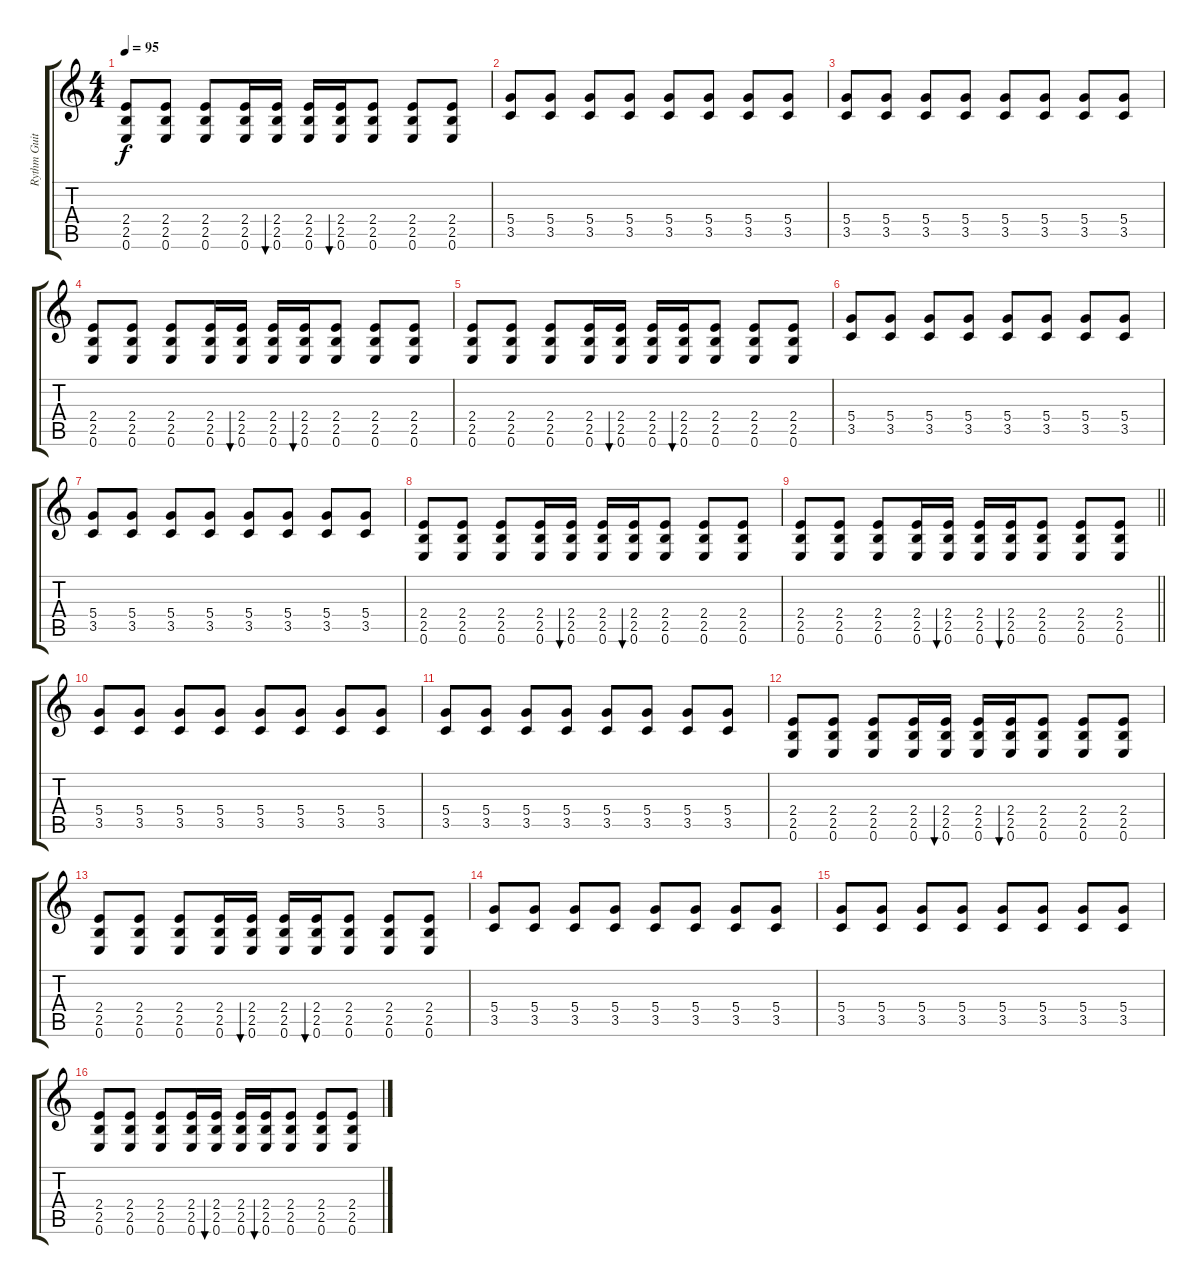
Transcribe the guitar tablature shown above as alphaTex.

\track ("Rythm Guitar" "Rythm Guit") {instrument electricguitarclean}
\staff {score tabs}
\tuning (E4 B3 G3 D3 A2 E2) {hide}
\ts (4 4)
\tempo 95
\clef g2
\ks c
(2.4 2.5 0.6).8{dy f} (2.4 2.5 0.6).8 (2.4 2.5 0.6).8 (2.4 2.5 0.6).16 (2.4 2.5 0.6).16{bu 120} (2.4 2.5 0.6).16 (2.4 2.5 0.6).16{bu 120} (2.4 2.5 0.6).8 (2.4 2.5 0.6).8 (2.4 2.5 0.6).8 |
(5.4 3.5).8 (5.4 3.5).8 (5.4 3.5).8 (5.4 3.5).8 (5.4 3.5).8 (5.4 3.5).8 (5.4 3.5).8 (5.4 3.5).8 |
(5.4 3.5).8 (5.4 3.5).8 (5.4 3.5).8 (5.4 3.5).8 (5.4 3.5).8 (5.4 3.5).8 (5.4 3.5).8 (5.4 3.5).8 |
(2.4 2.5 0.6).8 (2.4 2.5 0.6).8 (2.4 2.5 0.6).8 (2.4 2.5 0.6).16 (2.4 2.5 0.6).16{bu 120} (2.4 2.5 0.6).16 (2.4 2.5 0.6).16{bu 120} (2.4 2.5 0.6).8 (2.4 2.5 0.6).8 (2.4 2.5 0.6).8 |
(2.4 2.5 0.6).8 (2.4 2.5 0.6).8 (2.4 2.5 0.6).8 (2.4 2.5 0.6).16 (2.4 2.5 0.6).16{bu 120} (2.4 2.5 0.6).16 (2.4 2.5 0.6).16{bu 120} (2.4 2.5 0.6).8 (2.4 2.5 0.6).8 (2.4 2.5 0.6).8 |
(5.4 3.5).8 (5.4 3.5).8 (5.4 3.5).8 (5.4 3.5).8 (5.4 3.5).8 (5.4 3.5).8 (5.4 3.5).8 (5.4 3.5).8 |
(5.4 3.5).8 (5.4 3.5).8 (5.4 3.5).8 (5.4 3.5).8 (5.4 3.5).8 (5.4 3.5).8 (5.4 3.5).8 (5.4 3.5).8 |
(2.4 2.5 0.6).8 (2.4 2.5 0.6).8 (2.4 2.5 0.6).8 (2.4 2.5 0.6).16 (2.4 2.5 0.6).16{bu 120} (2.4 2.5 0.6).16 (2.4 2.5 0.6).16{bu 120} (2.4 2.5 0.6).8 (2.4 2.5 0.6).8 (2.4 2.5 0.6).8 |
\barLineRight lightlight
(2.4 2.5 0.6).8 (2.4 2.5 0.6).8 (2.4 2.5 0.6).8 (2.4 2.5 0.6).16 (2.4 2.5 0.6).16{bu 120} (2.4 2.5 0.6).16 (2.4 2.5 0.6).16{bu 120} (2.4 2.5 0.6).8 (2.4 2.5 0.6).8 (2.4 2.5 0.6).8 |
(5.4 3.5).8 (5.4 3.5).8 (5.4 3.5).8 (5.4 3.5).8 (5.4 3.5).8 (5.4 3.5).8 (5.4 3.5).8 (5.4 3.5).8 |
(5.4 3.5).8 (5.4 3.5).8 (5.4 3.5).8 (5.4 3.5).8 (5.4 3.5).8 (5.4 3.5).8 (5.4 3.5).8 (5.4 3.5).8 |
(2.4 2.5 0.6).8 (2.4 2.5 0.6).8 (2.4 2.5 0.6).8 (2.4 2.5 0.6).16 (2.4 2.5 0.6).16{bu 120} (2.4 2.5 0.6).16 (2.4 2.5 0.6).16{bu 120} (2.4 2.5 0.6).8 (2.4 2.5 0.6).8 (2.4 2.5 0.6).8 |
(2.4 2.5 0.6).8 (2.4 2.5 0.6).8 (2.4 2.5 0.6).8 (2.4 2.5 0.6).16 (2.4 2.5 0.6).16{bu 120} (2.4 2.5 0.6).16 (2.4 2.5 0.6).16{bu 120} (2.4 2.5 0.6).8 (2.4 2.5 0.6).8 (2.4 2.5 0.6).8 |
(5.4 3.5).8 (5.4 3.5).8 (5.4 3.5).8 (5.4 3.5).8 (5.4 3.5).8 (5.4 3.5).8 (5.4 3.5).8 (5.4 3.5).8 |
(5.4 3.5).8 (5.4 3.5).8 (5.4 3.5).8 (5.4 3.5).8 (5.4 3.5).8 (5.4 3.5).8 (5.4 3.5).8 (5.4 3.5).8 |
(2.4 2.5 0.6).8 (2.4 2.5 0.6).8 (2.4 2.5 0.6).8 (2.4 2.5 0.6).16 (2.4 2.5 0.6).16{bu 120} (2.4 2.5 0.6).16 (2.4 2.5 0.6).16{bu 120} (2.4 2.5 0.6).8 (2.4 2.5 0.6).8 (2.4 2.5 0.6).8
